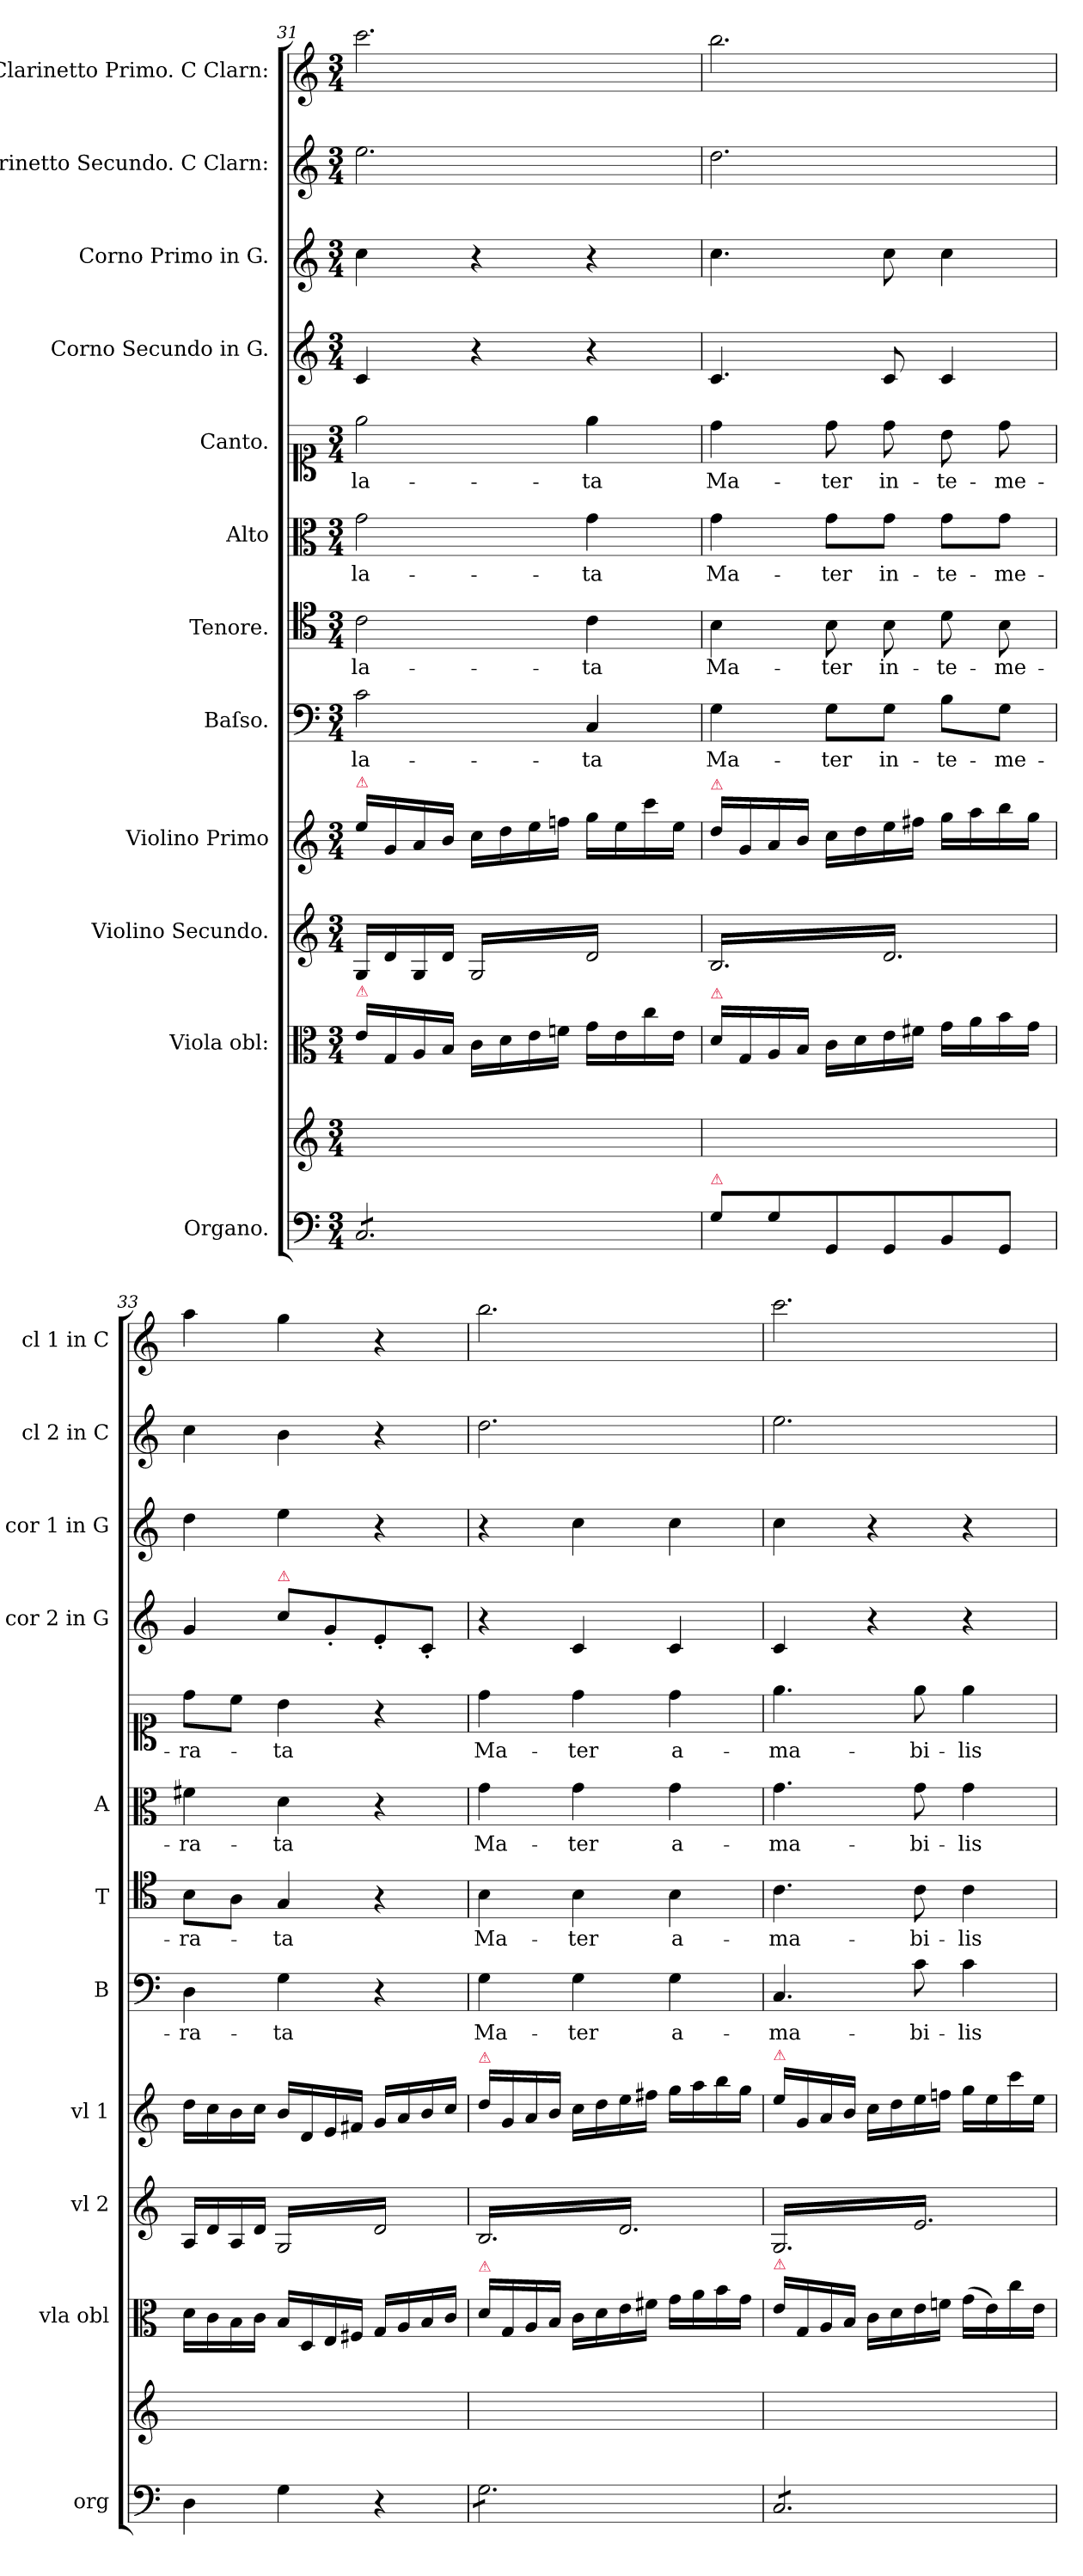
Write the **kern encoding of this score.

**kern	**kern	**dynam	**kern	**dynam	**kern	**kern	**dynam	**kern	**text	**dynam	**kern	**text	**dynam	**kern	**text	**kern	**text	**kern	**dynam	**kern	**dynam	**kern	**dynam	**kern	**dynam
*part12	*part12	*part12	*part11	*part11	*part10	*part9	*part9	*part8	*part8	*part8	*part7	*part7	*part7	*part6	*part6	*part5	*part5	*part4	*part4	*part3	*part3	*part2	*part2	*part1	*part1
*staff13	*staff12	*staff12/13	*staff11	*staff11	*staff10	*staff9	*staff9	*staff8	*staff8	*staff8	*staff7	*staff7	*staff7	*staff6	*staff6	*staff5	*staff5	*staff4	*staff4	*staff3	*staff3	*staff2	*staff2	*staff1	*staff1
*I"Organo.	*	*	*I"Viola obl:	*	*I"Violino Secundo.	*I"Violino Primo	*	*I"Baſso.	*	*	*I"Tenore.	*	*	*I"Alto	*	*I"Canto.	*	*I"Corno Secundo in G.	*	*I"Corno Primo in G.	*	*I"Clarinetto Secundo. C Clarn:	*	*I"Clarinetto Primo. C Clarn:	*
*I'org	*	*	*I'vla obl	*	*I'vl 2	*I'vl 1	*	*I'B	*	*	*I'T	*	*	*I'A	*	*	*	*I'cor 2 in G	*	*I'cor 1 in G	*	*I'cl 2 in C	*	*I'cl 1 in C	*
*clefF4	*clefG2	*	*clefC3	*	*clefG2	*clefG2	*	*clefF4	*	*	*clefC4	*	*	*clefC3	*	*clefC1	*	*clefG2	*	*clefG2	*	*clefG2	*	*clefG2	*
*	*	*	*	*	*	*	*	*	*	*	*	*	*	*	*	*	*	*ITrd-4c-7	*	*ITrd-4c-7	*	*	*	*	*
*k[]	*k[]	*	*k[]	*	*k[]	*k[]	*	*k[]	*	*	*k[]	*	*	*k[]	*	*k[]	*	*	*	*	*	*k[]	*	*k[]	*
*C:	*C:	*	*C:	*	*C:	*C:	*	*C:	*	*	*C:	*	*	*C:	*	*C:	*	*	*	*	*	*C:	*	*C:	*
*M3/4	*M3/4	*	*M3/4	*	*M3/4	*M3/4	*	*M3/4	*	*	*M3/4	*	*	*M3/4	*	*M3/4	*	*M3/4	*	*M3/4	*	*M3/4	*	*M3/4	*
=31	=31	=31	=31	=31	=31	=31	=31	=31	=31	=31	=31	=31	=31	=31	=31	=31	=31	=31	=31	=31	=31	=31	=31	=31	=31
!	!	!	!	!	!	!LO:TX:a:color=crimson:t=⚠	!	!	!	!	!	!	!	!	!	!	!	!	!	!	!	!	!	!	!
!	!	!	!LO:TX:a:color=crimson:t=⚠	!	!	!	!	!	!	!	!	!	!	!	!	!	!	!	!	!	!	!	!	!	!
*tremolo	*	*	*	*	*	*	*	*	*	*	*	*	*	*	*	*	*	*	*	*	*	*	*	*	*
8C/L	2.ryy	.	16e\LL	.	16G/LL	16ee\LL	.	2c\	-la-	.	2c\	-la-	.	2g\	-la-	2ee\	-la-	4g/	.	4gg\	.	2.ee\	.	2.ccc\	.
.	.	.	16G/	.	16d/	16g/	.	.	.	.	.	.	.	.	.	.	.	.	.	.	.	.	.	.	.
8C/	.	.	16A/	.	16G/	16a/	.	.	.	.	.	.	.	.	.	.	.	.	.	.	.	.	.	.	.
.	.	.	16B/JJ	.	16d/JJ	16b/JJ	.	.	.	.	.	.	.	.	.	.	.	.	.	.	.	.	.	.	.
*	*	*	*	*	*tremolo	*	*	*	*	*	*	*	*	*	*	*	*	*	*	*	*	*	*	*	*
8C/	.	.	16c\LL	.	16G/LL	16cc\LL	.	.	.	.	.	.	.	.	.	.	.	4r	.	4r	.	.	.	.	.
.	.	.	16d\	.	16d/	16dd\	.	.	.	.	.	.	.	.	.	.	.	.	.	.	.	.	.	.	.
8C/	.	.	16e\	.	16G/	16ee\	.	.	.	.	.	.	.	.	.	.	.	.	.	.	.	.	.	.	.
.	.	.	16fn\JJ	.	16d/	16ffn\JJ	.	.	.	.	.	.	.	.	.	.	.	.	.	.	.	.	.	.	.
8C/	.	.	16g\LL	.	16G/	16gg\LL	.	4C/	-ta	.	4c\	-ta	.	4g\	-ta	4ee\	-ta	4r	.	4r	.	.	.	.	.
.	.	.	16e\	.	16d/	16ee\	.	.	.	.	.	.	.	.	.	.	.	.	.	.	.	.	.	.	.
8C/J	.	.	16cc\	.	16G/	16ccc\	.	.	.	.	.	.	.	.	.	.	.	.	.	.	.	.	.	.	.
*Xtremolo	*	*	*	*	*	*	*	*	*	*	*	*	*	*	*	*	*	*	*	*	*	*	*	*	*
.	.	.	16e\JJ	.	16d/JJ	16ee\JJ	.	.	.	.	.	.	.	.	.	.	.	.	.	.	.	.	.	.	.
=32	=32	=32	=32	=32	=32	=32	=32	=32	=32	=32	=32	=32	=32	=32	=32	=32	=32	=32	=32	=32	=32	=32	=32	=32	=32
!	!	!	!	!	!	!LO:TX:a:color=crimson:t=⚠	!	!	!	!	!	!	!	!	!	!	!	!	!	!	!	!	!	!	!
!	!	!	!LO:TX:a:color=crimson:t=⚠	!	!	!	!	!	!	!	!	!	!	!	!	!	!	!	!	!	!	!	!	!	!
!LO:TX:a:color=crimson:t=⚠	!	!	!	!	!	!	!	!	!	!	!	!	!	!	!	!	!	!	!	!	!	!	!	!	!
8G\L	2.ryy	.	16d\LL	.	16B/LL	16dd\LL	.	4G\	Ma-	.	4B\	Ma-	.	4g\	Ma-	4dd\	Ma-	4.g/	.	4.gg\	.	2.dd\	.	2.bb\	.
.	.	.	16G/	.	16d/	16g/	.	.	.	.	.	.	.	.	.	.	.	.	.	.	.	.	.	.	.
8G\	.	.	16A/	.	16B/	16a/	.	.	.	.	.	.	.	.	.	.	.	.	.	.	.	.	.	.	.
.	.	.	16B/JJ	.	16d/	16b/JJ	.	.	.	.	.	.	.	.	.	.	.	.	.	.	.	.	.	.	.
8GG/	.	.	16c\LL	.	16B/	16cc\LL	.	8G\L	-ter	.	8B\	-ter	.	8g\L	-ter	8dd\	-ter	.	.	.	.	.	.	.	.
.	.	.	16d\	.	16d/	16dd\	.	.	.	.	.	.	.	.	.	.	.	.	.	.	.	.	.	.	.
8GG/	.	.	16e\	.	16B/	16ee\	.	8G\J	in-	.	8B\	in-	.	8g\J	in-	8dd\	in-	8g/	.	8gg\	.	.	.	.	.
.	.	.	16f#X\JJ	.	16d/	16ff#X\JJ	.	.	.	.	.	.	.	.	.	.	.	.	.	.	.	.	.	.	.
8BB/	.	.	16g\LL	.	16B/	16gg\LL	.	8B\L	-te-	.	8d\	-te-	.	8g\L	-te-	8b\	-te-	4g/	.	4gg\	.	.	.	.	.
.	.	.	16a\	.	16d/	16aa\	.	.	.	.	.	.	.	.	.	.	.	.	.	.	.	.	.	.	.
8GG/J	.	.	16b\	.	16B/	16bb\	.	8G\J	-me-	.	8B\	-me-	.	8g\J	-me-	8dd\	-me-	.	.	.	.	.	.	.	.
.	.	.	16g\JJ	.	16d/JJ	16gg\JJ	.	.	.	.	.	.	.	.	.	.	.	.	.	.	.	.	.	.	.
*	*	*	*	*	*Xtremolo	*	*	*	*	*	*	*	*	*	*	*	*	*	*	*	*	*	*	*	*
=33	=33	=33	=33	=33	=33	=33	=33	=33	=33	=33	=33	=33	=33	=33	=33	=33	=33	=33	=33	=33	=33	=33	=33	=33	=33
4D\	2.ryy	.	16d\LL	.	16A/LL	16dd\LL	.	4D\	-ra-	.	8B\L	-ra-	.	4f#X\	-ra-	8dd\L	-ra-	4dd/	.	4aa\	.	4cc\	.	4aa\	.
.	.	.	16c\	.	16d/	16cc\	.	.	.	.	.	.	.	.	.	.	.	.	.	.	.	.	.	.	.
.	.	.	16B\	.	16A/	16b\	.	.	.	.	8A\J	.	.	.	.	8cc\J	.	.	.	.	.	.	.	.	.
.	.	.	16c\JJ	.	16d/JJ	16cc\JJ	.	.	.	.	.	.	.	.	.	.	.	.	.	.	.	.	.	.	.
!	!	!	!	!	!	!	!	!	!	!	!	!	!	!	!	!	!	!LO:TX:a:color=crimson:t=⚠	!	!	!	!	!	!	!
*	*	*	*	*	*tremolo	*	*	*	*	*	*	*	*	*	*	*	*	*	*	*	*	*	*	*	*
4G\	.	.	16B/LL	.	16G/LL	16b/LL	.	4G\	-ta	.	4G/	-ta	.	4d\	-ta	4b\	-ta	8gg\L	.	4bb\	.	4b\	.	4gg\	.
.	.	.	16D/	.	16d/	16d/	.	.	.	.	.	.	.	.	.	.	.	.	.	.	.	.	.	.	.
.	.	.	16E/	.	16G/	16e/	.	.	.	.	.	.	.	.	.	.	.	8dd'/	.	.	.	.	.	.	.
.	.	.	16F#X/JJ	.	16d/	16f#X/JJ	.	.	.	.	.	.	.	.	.	.	.	.	.	.	.	.	.	.	.
4r	.	.	16G/LL	.	16G/	16g/LL	.	4r	.	.	4r	.	.	4r	.	4r	.	8b'/	.	4r	.	4r	.	4r	.
.	.	.	16A/	.	16d/	16a/	.	.	.	.	.	.	.	.	.	.	.	.	.	.	.	.	.	.	.
.	.	.	16B/	.	16G/	16b/	.	.	.	.	.	.	.	.	.	.	.	8g'/J	.	.	.	.	.	.	.
.	.	.	16c/JJ	.	16d/JJ	16cc/JJ	.	.	.	.	.	.	.	.	.	.	.	.	.	.	.	.	.	.	.
=34	=34	=34	=34	=34	=34	=34	=34	=34	=34	=34	=34	=34	=34	=34	=34	=34	=34	=34	=34	=34	=34	=34	=34	=34	=34
!	!	!	!	!	!	!LO:TX:a:color=crimson:t=⚠	!	!	!	!	!	!	!	!	!	!	!	!	!	!	!	!	!	!	!
!	!	!	!LO:TX:a:color=crimson:t=⚠	!	!	!	!	!	!	!	!	!	!	!	!	!	!	!	!	!	!	!	!	!	!
!	!	!LO:DY:b=2	!	!	!	!	!	!	!	!LO:DY:a	!	!	!LO:DY:a	!	!	!	!	!	!	!	!LO:DY:a	!	!	!	!
*tremolo	*	*	*	*	*	*	*	*	*	*	*	*	*	*	*	*	*	*	*	*	*	*	*	*	*
8G\L	2.ryy	pia	16d\LL	pia	16B/LL	16dd\LL	pia	4G\	Ma-	pia	4B\	Ma-	pia	4g\	Ma-	4dd\	Ma-	4r	.	4r	pia	2.dd\	pia	2.bb\	pia
.	.	.	16G/	.	16d/	16g/	.	.	.	.	.	.	.	.	.	.	.	.	.	.	.	.	.	.	.
8G\	.	.	16A/	.	16B/	16a/	.	.	.	.	.	.	.	.	.	.	.	.	.	.	.	.	.	.	.
.	.	.	16B/JJ	.	16d/	16b/JJ	.	.	.	.	.	.	.	.	.	.	.	.	.	.	.	.	.	.	.
!	!	!	!	!	!	!	!	!	!	!	!	!	!	!	!	!	!	!	!LO:DY:a	!	!	!	!	!	!
8G\	.	.	16c\LL	.	16B/	16cc\LL	.	4G\	-ter	.	4B\	-ter	.	4g\	-ter	4dd\	-ter	4g/	pia	4gg\	.	.	.	.	.
.	.	.	16d\	.	16d/	16dd\	.	.	.	.	.	.	.	.	.	.	.	.	.	.	.	.	.	.	.
8G\	.	.	16e\	.	16B/	16ee\	.	.	.	.	.	.	.	.	.	.	.	.	.	.	.	.	.	.	.
.	.	.	16f#X\JJ	.	16d/	16ff#X\JJ	.	.	.	.	.	.	.	.	.	.	.	.	.	.	.	.	.	.	.
8G\	.	.	16g\LL	.	16B/	16gg\LL	.	4G\	a-	.	4B\	a-	.	4g\	a-	4dd\	a-	4g/	.	4gg\	.	.	.	.	.
.	.	.	16a\	.	16d/	16aa\	.	.	.	.	.	.	.	.	.	.	.	.	.	.	.	.	.	.	.
8G\J	.	.	16b\	.	16B/	16bb\	.	.	.	.	.	.	.	.	.	.	.	.	.	.	.	.	.	.	.
.	.	.	16g\JJ	.	16d/JJ	16gg\JJ	.	.	.	.	.	.	.	.	.	.	.	.	.	.	.	.	.	.	.
=35	=35	=35	=35	=35	=35	=35	=35	=35	=35	=35	=35	=35	=35	=35	=35	=35	=35	=35	=35	=35	=35	=35	=35	=35	=35
!	!	!	!	!	!	!LO:TX:a:color=crimson:t=⚠	!	!	!	!	!	!	!	!	!	!	!	!	!	!	!	!	!	!	!
!	!	!	!LO:TX:a:color=crimson:t=⚠	!	!	!	!	!	!	!	!	!	!	!	!	!	!	!	!	!	!	!	!	!	!
8C/L	2.ryy	.	16e\LL	.	16G/LL	16ee\LL	.	4.C/	-ma-	.	4.c\	-ma-	.	4.g\	-ma-	4.ee\	-ma-	4g/	.	4gg\	.	2.ee\	.	2.ccc\	.
.	.	.	16G/	.	16e/	16g/	.	.	.	.	.	.	.	.	.	.	.	.	.	.	.	.	.	.	.
8C/	.	.	16A/	.	16G/	16a/	.	.	.	.	.	.	.	.	.	.	.	.	.	.	.	.	.	.	.
.	.	.	16B/JJ	.	16e/	16b/JJ	.	.	.	.	.	.	.	.	.	.	.	.	.	.	.	.	.	.	.
8C/	.	.	16c\LL	.	16G/	16cc\LL	.	.	.	.	.	.	.	.	.	.	.	4r	.	4r	.	.	.	.	.
.	.	.	16d\	.	16e/	16dd\	.	.	.	.	.	.	.	.	.	.	.	.	.	.	.	.	.	.	.
8C/	.	.	16e\	.	16G/	16ee\	.	8c\	-bi-	.	8c\	-bi-	.	8g\	-bi-	8ee\	-bi-	.	.	.	.	.	.	.	.
.	.	.	16fn\JJ	.	16e/	16ffn\JJ	.	.	.	.	.	.	.	.	.	.	.	.	.	.	.	.	.	.	.
8C/	.	.	(16g\LL	.	16G/	16gg\LL	.	4c\	-lis	.	4c\	-lis	.	4g\	-lis	4ee\	-lis	4r	.	4r	.	.	.	.	.
.	.	.	16e\)	.	16e/	16ee\	.	.	.	.	.	.	.	.	.	.	.	.	.	.	.	.	.	.	.
8C/J	.	.	16cc\	.	16G/	16ccc\	.	.	.	.	.	.	.	.	.	.	.	.	.	.	.	.	.	.	.
*Xtremolo	*	*	*	*	*	*	*	*	*	*	*	*	*	*	*	*	*	*	*	*	*	*	*	*	*
.	.	.	16e\JJ	.	16e/JJ	16ee\JJ	.	.	.	.	.	.	.	.	.	.	.	.	.	.	.	.	.	.	.
*	*	*	*	*	*Xtremolo	*	*	*	*	*	*	*	*	*	*	*	*	*	*	*	*	*	*	*	*
.	.	.	.	.	.	.	.	.	.	.	.	.	.	.	.	.	.	.	.	.	.	.	.	.	.
.	.	.	.	.	.	.	.	.	.	.	.	.	.	.	.	.	.	.	.	.	.	.	.	.	.
.	.	.	.	.	.	.	.	.	.	.	.	.	.	.	.	.	.	.	.	.	.	.	.	.	.
.	.	.	.	.	.	.	.	.	.	.	.	.	.	.	.	.	.	.	.	.	.	.	.	.	.
.	.	.	.	.	.	.	.	.	.	.	.	.	.	.	.	.	.	.	.	.	.	.	.	.	.
.	.	.	.	.	.	.	.	.	.	.	.	.	.	.	.	.	.	.	.	.	.	.	.	.	.
=	=	=	=	=	=	=	=	=	=	=	=	=	=	=	=	=	=	=	=	=	=	=	=	=	=
*-	*-	*-	*-	*-	*-	*-	*-	*-	*-	*-	*-	*-	*-	*-	*-	*-	*-	*-	*-	*-	*-	*-	*-	*-	*-
